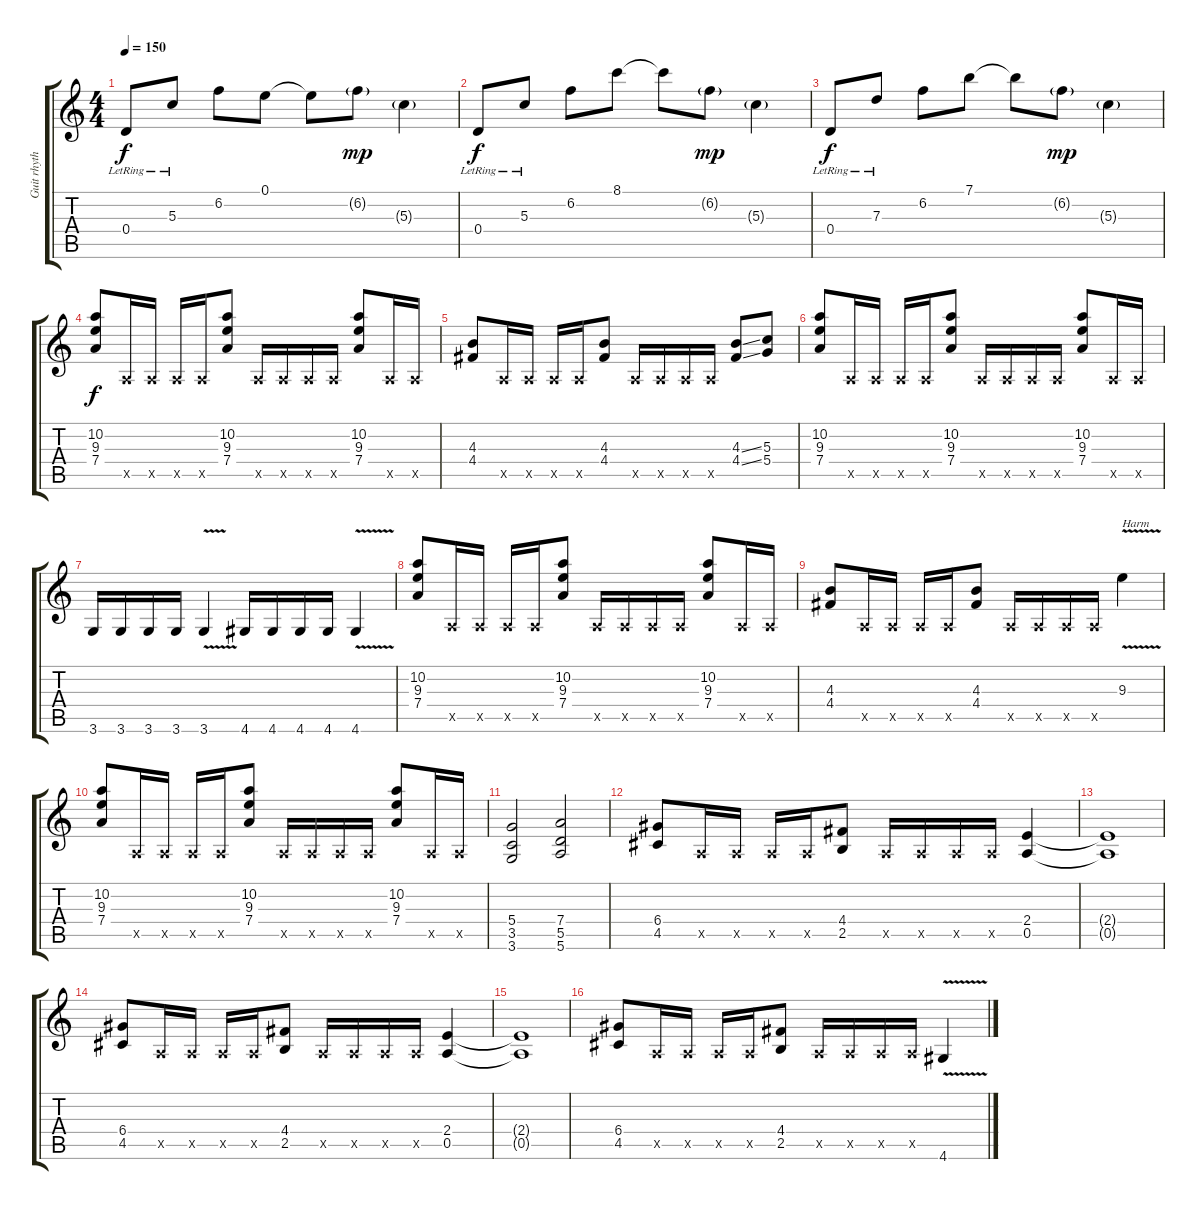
\track ("Guit rhythm" "Guit rhyth") {instrument distortionguitar}
\staff {score tabs}
\tuning (E4 B3 G3 D3 A2 E2) {hide}
\ts (4 4)
\tempo 150
\clef g2
\ks c
0.4{lr}.8{dy f} 5.3{lr}.8 6.2.8 0.1.8 0.1{t}.8 6.2{g}.8{dy mp} 5.3{g}.4 |
0.4{lr}.8{dy f} 5.3{lr}.8 6.2.8 8.1.8 8.1{t}.8 6.2{g}.8{dy mp} 5.3{g}.4 |
0.4{lr}.8{dy f} 7.3{lr}.8 6.2.8 7.1.8 7.1{t}.8 6.2{g}.8{dy mp} 5.3{g}.4 |
(10.2 9.3 7.4).8{dy f instrument overdrivenguitar} 0.5{x}.16 0.5{x}.16 0.5{x}.16 0.5{x}.16 (10.2 9.3 7.4).8 0.5{x}.16 0.5{x}.16 0.5{x}.16 0.5{x}.16 (10.2 9.3 7.4).8 0.5{x}.16 0.5{x}.16 |
(4.3 4.4).8 0.5{x}.16 0.5{x}.16 0.5{x}.16 0.5{x}.16 (4.3 4.4).8 0.5{x}.16 0.5{x}.16 0.5{x}.16 0.5{x}.16 (4.3{ss} 4.4{ss}).8 (5.3 5.4).8 |
(10.2 9.3 7.4).8 0.5{x}.16 0.5{x}.16 0.5{x}.16 0.5{x}.16 (10.2 9.3 7.4).8 0.5{x}.16 0.5{x}.16 0.5{x}.16 0.5{x}.16 (10.2 9.3 7.4).8 0.5{x}.16 0.5{x}.16 |
3.6.16 3.6.16 3.6.16 3.6.16 3.6{v}.4 4.6.16 4.6.16 4.6.16 4.6.16 4.6{v}.4 |
(10.2 9.3 7.4).8 0.5{x}.16 0.5{x}.16 0.5{x}.16 0.5{x}.16 (10.2 9.3 7.4).8 0.5{x}.16 0.5{x}.16 0.5{x}.16 0.5{x}.16 (10.2 9.3 7.4).8 0.5{x}.16 0.5{x}.16 |
(4.3 4.4).8 0.5{x}.16 0.5{x}.16 0.5{x}.16 0.5{x}.16 (4.3 4.4).8 0.5{x}.16 0.5{x}.16 0.5{x}.16 0.5{x}.16 9.3{v}.4{txt "Harm"} |
(10.2 9.3 7.4).8 0.5{x}.16 0.5{x}.16 0.5{x}.16 0.5{x}.16 (10.2 9.3 7.4).8 0.5{x}.16 0.5{x}.16 0.5{x}.16 0.5{x}.16 (10.2 9.3 7.4).8 0.5{x}.16 0.5{x}.16 |
(5.4 3.5 3.6).2 (7.4 5.5 5.6).2 |
(6.4 4.5).8 0.5{x}.16 0.5{x}.16 0.5{x}.16 0.5{x}.16 (4.4 2.5).8 0.5{x}.16 0.5{x}.16 0.5{x}.16 0.5{x}.16 (2.4 0.5).4 |
(2.4{t} 0.5{t}).1 |
(6.4 4.5).8 0.5{x}.16 0.5{x}.16 0.5{x}.16 0.5{x}.16 (4.4 2.5).8 0.5{x}.16 0.5{x}.16 0.5{x}.16 0.5{x}.16 (2.4 0.5).4 |
(2.4{t} 0.5{t}).1 |
(6.4 4.5).8 0.5{x}.16 0.5{x}.16 0.5{x}.16 0.5{x}.16 (4.4 2.5).8 0.5{x}.16 0.5{x}.16 0.5{x}.16 0.5{x}.16 4.6{v}.4
